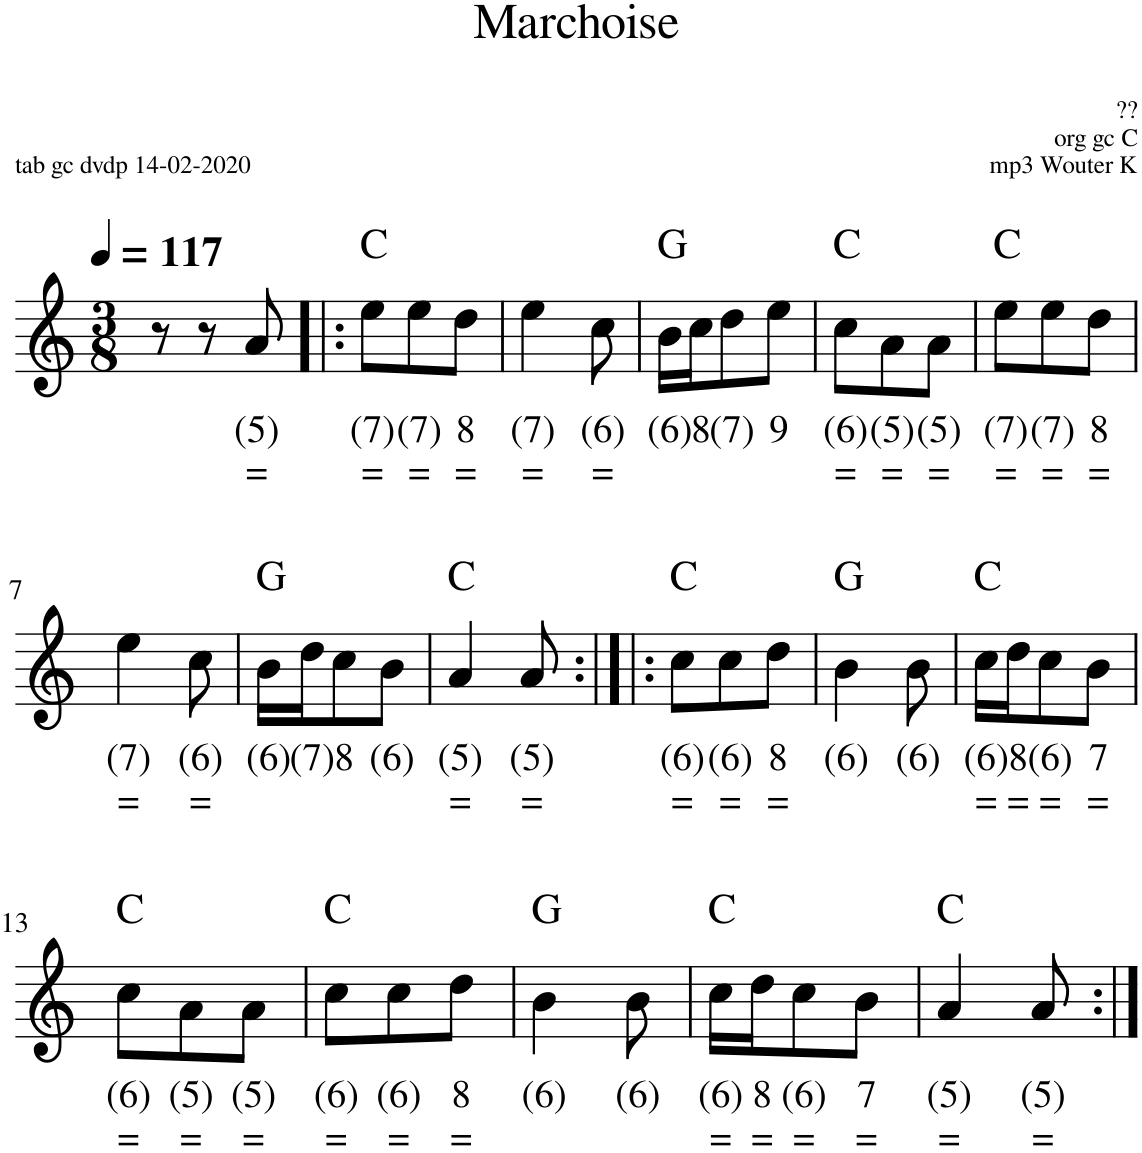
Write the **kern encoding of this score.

**kern	**text	**text	**harte
*part1	*part1	*part1	*part1
*staff1	*staff1	*staff1	*
*I"Accordeon	*	*	*
*I'Acc.	*	*	*
*clefG2	*	*	*
*k[]	*	*	*
*M3/8	*	*	*
*MM117	*	*	*
=1	=1	=1	=1
8r	.	.	.
8r	.	.	.
!	!LO:LY:b	!LO:LY:b	!
8a/	(5)	=	.
=2!|:	=2!|:	=2!|:	=2!|:
!	!LO:LY:b	!LO:LY:b	!
8ee\L	(7)	=	C:maj
!	!LO:LY:b	!LO:LY:b	!
8ee\	(7)	=	.
!	!LO:LY:b	!LO:LY:b	!
8dd\J	8	=	.
=3	=3	=3	=3
!	!LO:LY:b	!LO:LY:b	!
4ee\	(7)	=	.
!	!LO:LY:b	!LO:LY:b	!
8cc\	(6)	=	.
=4	=4	=4	=4
!	!LO:LY:b	!	!
16b\LL	(6)	.	G:maj
!	!LO:LY:b	!	!
16cc\J	8	.	.
!	!LO:LY:b	!	!
8dd\	(7)	.	.
!	!LO:LY:b	!	!
8ee\J	9	.	.
=5	=5	=5	=5
!	!LO:LY:b	!LO:LY:b	!
8cc\L	(6)	=	C:maj
!	!LO:LY:b	!LO:LY:b	!
8a\	(5)	=	.
!	!LO:LY:b	!LO:LY:b	!
8a\J	(5)	=	.
=6	=6	=6	=6
!	!LO:LY:b	!LO:LY:b	!
8ee\L	(7)	=	C:maj
!	!LO:LY:b	!LO:LY:b	!
8ee\	(7)	=	.
!	!LO:LY:b	!LO:LY:b	!
8dd\J	8	=	.
!!LO:LB:g=z
=7	=7	=7	=7
!	!LO:LY:b	!LO:LY:b	!
4ee\	(7)	=	.
!	!LO:LY:b	!LO:LY:b	!
8cc\	(6)	=	.
=8	=8	=8	=8
!	!LO:LY:b	!	!
16b\LL	(6)	.	G:maj
!	!LO:LY:b	!	!
16dd\J	(7)	.	.
!	!LO:LY:b	!	!
8cc\	8	.	.
!	!LO:LY:b	!	!
8b\J	(6)	.	.
=9	=9	=9	=9
!	!LO:LY:b	!LO:LY:b	!
4a/	(5)	=	C:maj
!	!LO:LY:b	!LO:LY:b	!
8a/	(5)	=	.
=10:|!|:	=10:|!|:	=10:|!|:	=10:|!|:
!	!LO:LY:b	!LO:LY:b	!
8cc\L	(6)	=	C:maj
!	!LO:LY:b	!LO:LY:b	!
8cc\	(6)	=	.
!	!LO:LY:b	!LO:LY:b	!
8dd\J	8	=	.
=11	=11	=11	=11
!	!LO:LY:b	!	!
4b\	(6)	.	G:maj
!	!LO:LY:b	!	!
8b\	(6)	.	.
=12	=12	=12	=12
!	!LO:LY:b	!LO:LY:b	!
16cc\LL	(6)	=	C:maj
!	!LO:LY:b	!LO:LY:b	!
16dd\J	8	=	.
!	!LO:LY:b	!LO:LY:b	!
8cc\	(6)	=	.
!	!LO:LY:b	!LO:LY:b	!
8b\J	7	=	.
!!LO:LB:g=z
=13	=13	=13	=13
!	!LO:LY:b	!LO:LY:b	!
8cc\L	(6)	=	C:maj
!	!LO:LY:b	!LO:LY:b	!
8a\	(5)	=	.
!	!LO:LY:b	!LO:LY:b	!
8a\J	(5)	=	.
=14	=14	=14	=14
!	!LO:LY:b	!LO:LY:b	!
8cc\L	(6)	=	C:maj
!	!LO:LY:b	!LO:LY:b	!
8cc\	(6)	=	.
!	!LO:LY:b	!LO:LY:b	!
8dd\J	8	=	.
=15	=15	=15	=15
!	!LO:LY:b	!	!
4b\	(6)	.	G:maj
!	!LO:LY:b	!	!
8b\	(6)	.	.
=16	=16	=16	=16
!	!LO:LY:b	!LO:LY:b	!
16cc\LL	(6)	=	C:maj
!	!LO:LY:b	!LO:LY:b	!
16dd\J	8	=	.
!	!LO:LY:b	!LO:LY:b	!
8cc\	(6)	=	.
!	!LO:LY:b	!LO:LY:b	!
8b\J	7	=	.
=17	=17	=17	=17
!	!LO:LY:b	!LO:LY:b	!
4a/	(5)	=	C:maj
!	!LO:LY:b	!LO:LY:b	!
8a/	(5)	=	.
=:|!	=:|!	=:|!	=:|!
*-	*-	*-	*-
